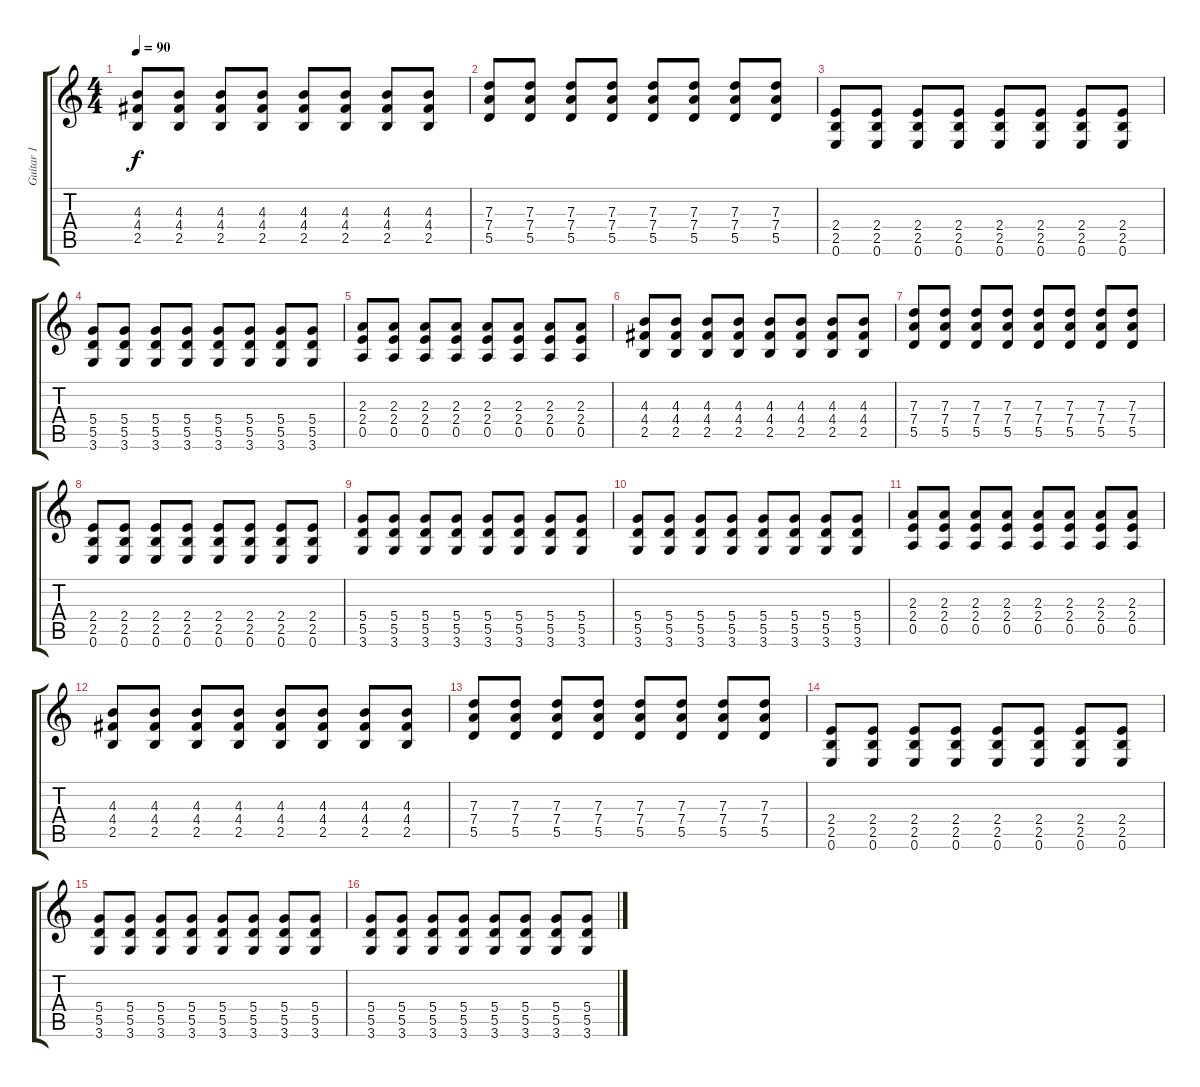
\track ("Guitar 1" "Guitar 1") {instrument electricguitarjazz}
\staff {score tabs}
\tuning (E4 B3 G3 D3 A2 E2) {hide}
\ts (4 4)
\tempo 90
\clef g2
\ks c
(4.3 4.4 2.5).8{dy f} (4.3 4.4 2.5).8 (4.3 4.4 2.5).8 (4.3 4.4 2.5).8 (4.3 4.4 2.5).8 (4.3 4.4 2.5).8 (4.3 4.4 2.5).8 (4.3 4.4 2.5).8 |
(7.3 7.4 5.5).8 (7.3 7.4 5.5).8 (7.3 7.4 5.5).8 (7.3 7.4 5.5).8 (7.3 7.4 5.5).8 (7.3 7.4 5.5).8 (7.3 7.4 5.5).8 (7.3 7.4 5.5).8 |
(2.4 2.5 0.6).8 (2.4 2.5 0.6).8 (2.4 2.5 0.6).8 (2.4 2.5 0.6).8 (2.4 2.5 0.6).8 (2.4 2.5 0.6).8 (2.4 2.5 0.6).8 (2.4 2.5 0.6).8 |
(5.4 5.5 3.6).8 (5.4 5.5 3.6).8 (5.4 5.5 3.6).8 (5.4 5.5 3.6).8 (5.4 5.5 3.6).8 (5.4 5.5 3.6).8 (5.4 5.5 3.6).8 (5.4 5.5 3.6).8 |
(2.3 2.4 0.5).8 (2.3 2.4 0.5).8 (2.3 2.4 0.5).8 (2.3 2.4 0.5).8 (2.3 2.4 0.5).8 (2.3 2.4 0.5).8 (2.3 2.4 0.5).8 (2.3 2.4 0.5).8 |
(4.3 4.4 2.5).8 (4.3 4.4 2.5).8 (4.3 4.4 2.5).8 (4.3 4.4 2.5).8 (4.3 4.4 2.5).8 (4.3 4.4 2.5).8 (4.3 4.4 2.5).8 (4.3 4.4 2.5).8 |
(7.3 7.4 5.5).8 (7.3 7.4 5.5).8 (7.3 7.4 5.5).8 (7.3 7.4 5.5).8 (7.3 7.4 5.5).8 (7.3 7.4 5.5).8 (7.3 7.4 5.5).8 (7.3 7.4 5.5).8 |
(2.4 2.5 0.6).8 (2.4 2.5 0.6).8 (2.4 2.5 0.6).8 (2.4 2.5 0.6).8 (2.4 2.5 0.6).8 (2.4 2.5 0.6).8 (2.4 2.5 0.6).8 (2.4 2.5 0.6).8 |
(5.4 5.5 3.6).8 (5.4 5.5 3.6).8 (5.4 5.5 3.6).8 (5.4 5.5 3.6).8 (5.4 5.5 3.6).8 (5.4 5.5 3.6).8 (5.4 5.5 3.6).8 (5.4 5.5 3.6).8 |
(5.4 5.5 3.6).8 (5.4 5.5 3.6).8 (5.4 5.5 3.6).8 (5.4 5.5 3.6).8 (5.4 5.5 3.6).8 (5.4 5.5 3.6).8 (5.4 5.5 3.6).8 (5.4 5.5 3.6).8 |
(2.3 2.4 0.5).8 (2.3 2.4 0.5).8 (2.3 2.4 0.5).8 (2.3 2.4 0.5).8 (2.3 2.4 0.5).8 (2.3 2.4 0.5).8 (2.3 2.4 0.5).8 (2.3 2.4 0.5).8 |
(4.3 4.4 2.5).8 (4.3 4.4 2.5).8 (4.3 4.4 2.5).8 (4.3 4.4 2.5).8 (4.3 4.4 2.5).8 (4.3 4.4 2.5).8 (4.3 4.4 2.5).8 (4.3 4.4 2.5).8 |
(7.3 7.4 5.5).8 (7.3 7.4 5.5).8 (7.3 7.4 5.5).8 (7.3 7.4 5.5).8 (7.3 7.4 5.5).8 (7.3 7.4 5.5).8 (7.3 7.4 5.5).8 (7.3 7.4 5.5).8 |
(2.4 2.5 0.6).8 (2.4 2.5 0.6).8 (2.4 2.5 0.6).8 (2.4 2.5 0.6).8 (2.4 2.5 0.6).8 (2.4 2.5 0.6).8 (2.4 2.5 0.6).8 (2.4 2.5 0.6).8 |
(5.4 5.5 3.6).8 (5.4 5.5 3.6).8 (5.4 5.5 3.6).8 (5.4 5.5 3.6).8 (5.4 5.5 3.6).8 (5.4 5.5 3.6).8 (5.4 5.5 3.6).8 (5.4 5.5 3.6).8 |
(5.4 5.5 3.6).8 (5.4 5.5 3.6).8 (5.4 5.5 3.6).8 (5.4 5.5 3.6).8 (5.4 5.5 3.6).8 (5.4 5.5 3.6).8 (5.4 5.5 3.6).8 (5.4 5.5 3.6).8
